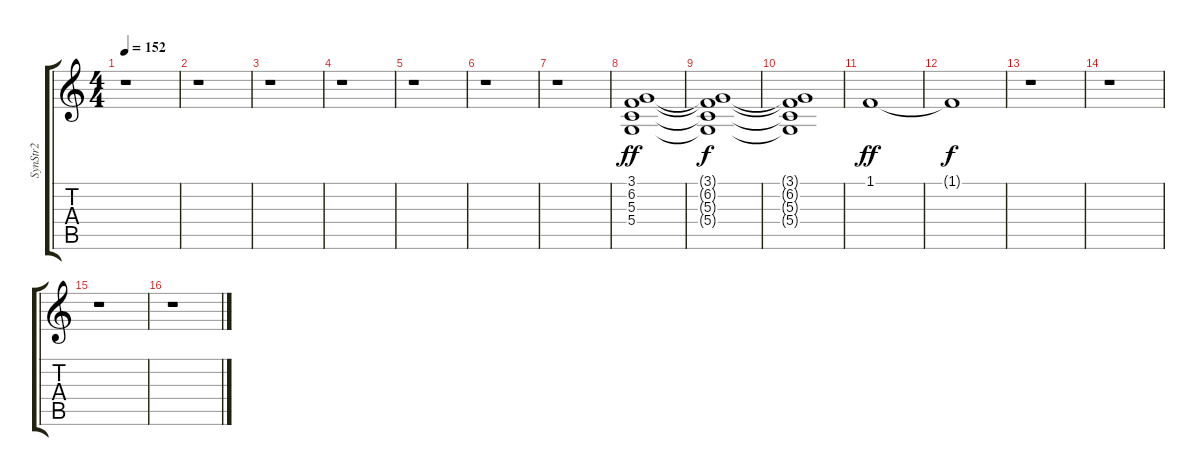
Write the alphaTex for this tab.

\track ("SynStr2 " "SynStr2 ") {instrument synthstrings2}
\staff {score tabs}
\tuning (E4 B3 G3 D3 A2 E2) {hide}
\ts (4 4)
\tempo 152
\clef g2
\ks c
r.1{dy ff} |
r.1 |
r.1 |
r.1 |
r.1 |
r.1 |
r.1 |
(3.1 6.2 5.3 5.4).1 |
(3.1{t} 6.2{t} 5.3{t} 5.4{t}).1{dy f} |
(3.1{t} 6.2{t} 5.3{t} 5.4{t}).1 |
1.1.1{dy ff} |
1.1{t}.1{dy f} |
r.1 |
r.1 |
r.1 |
r.1
